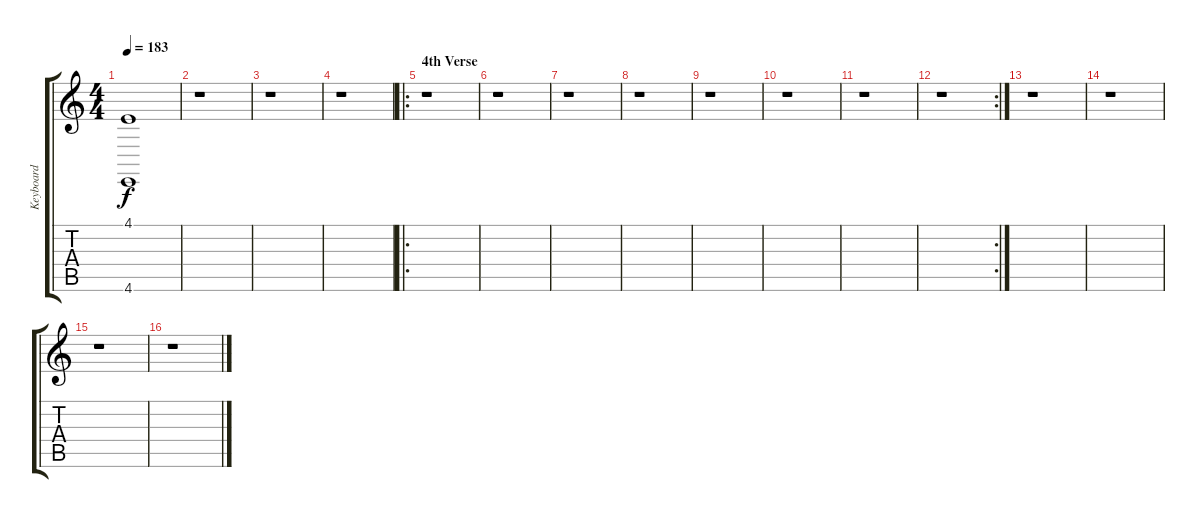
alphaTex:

\track ("Keyboard" "Keyboard") {instrument acousticgrandpiano}
\staff {score tabs}
\tuning (C4 G3 Eb3 Bb2 F2 C2) {hide}
\ts (4 4)
\tempo 183
\clef g2
\ks c
(4.1 4.6).1{dy f} |
r.1 |
r.1 |
r.1 |
\ro
\section ("" "4th Verse")
r.1 |
r.1 |
r.1 |
r.1 |
r.1 |
r.1 |
r.1 |
\rc 2
r.1 |
r.1 |
r.1 |
r.1 |
r.1
